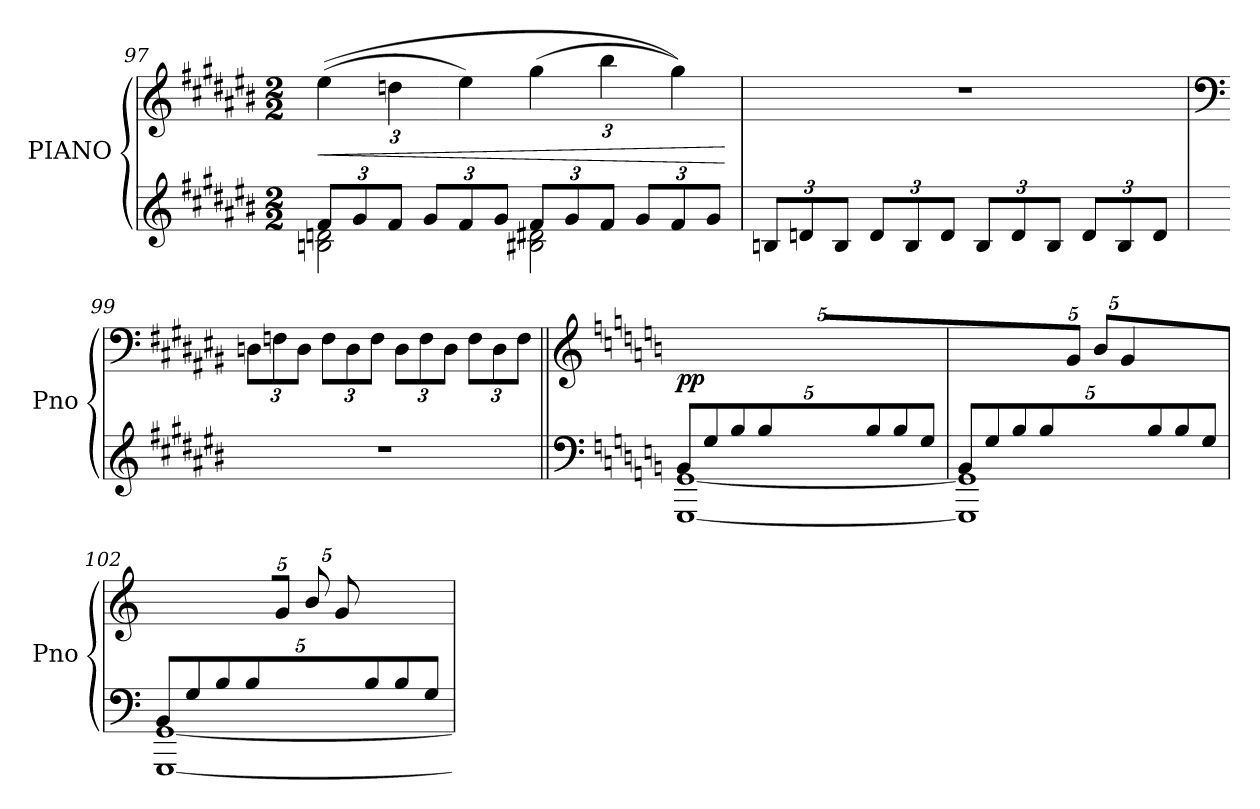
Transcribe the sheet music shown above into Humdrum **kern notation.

**kern	**kern	**dynam
*part1	*part1	*part1
*staff2	*staff1	*staff1/2
*I"PIANO	*	*
*I'Pno	*	*
*clefG2	*clefG2	*
*k[f#c#g#d#a#e#b#]	*k[f#c#g#d#a#e#b#]	*
*M2/2	*M2/2	*
*Xbrackettup	*Xbrackettup	*
=97	=97	=97
*^	*	*
!	!	!	!LO:HP:b
12f#/L	(>2Bn\ 2dn\	(<(>6ee#\	<
12g#/	.	.	.
12f#/J	.	6ddn\	.
12g#/L	.	.	.
12f#/	.	6ee#\)	.
12g#/J	.	.	.
12f#/L	2B#X\ 2d#X\	(<6gg#\	.
12g#/	.	.	.
12f#/J	.	6bb#\	.
12g#/L	.	.	.
12f#/	.	6gg#\))	.
12g#/J	.	.	.
*v	*v	*	*
.	.	[
=98	=98	=98
12Bn/L	1r	.
12dn/	.	.
12B/J	.	.
12d/L	.	.
12B/	.	.
12d/J	.	.
12B/L	.	.
12d/	.	.
12B/J	.	.
12d/L	.	.
12B/	.	.
12d/J	.	.
!!LO:LB:g=z
=99	=99	=99
*	*clefF4	*
1r	12Dn\L	.
.	12Fn\	.
.	12D\J	.
.	12F\L	.
.	12D\	.
.	12F\J	.
.	12D\L	.
.	12F\	.
.	12D\J	.
.	12F\L	.
.	12D\	.
.	12F\J)	.
=100||	=100||	=100||
*clefF4	*clefG2	*
*k[]	*k[]	*
*^	*	*
!	!	!	!LO:DY:b
10BB/L	[1GGG [1GG	5%2ryy	pp
10G/	.	.	.
10B/	.	.	.
10B/	.	.	.
5.ryy	.	10g/J	.
.	.	10b/L	.
.	.	10g/	.
10B/	.	5.ryy	.
10B/	.	.	.
10G/J	.	.	.
=101	=101	=101	=101
10BB/L	1GGG] 1GG]	5%2ryy	.
10G/	.	.	.
10B/	.	.	.
10B/	.	.	.
5.ryy	.	10g/J	.
.	.	10b/L	.
.	.	10g/	.
10B/	.	5.ryy	.
10B/	.	.	.
10G/J	.	.	.
!!LO:LB:g=z
=102	=102	=102	=102
10BB/L	[1GGG [1GG	5%2ryy	.
10G/	.	.	.
10B/	.	.	.
10B/	.	.	.
5.ryy	.	10g/J	.
.	.	10b/L	.
.	.	10g/	.
10B/	.	5.ryy	.
10B/	.	.	.
10G/J	.	.	.
*v	*v	*	*
=	=	=
*-	*-	*-
